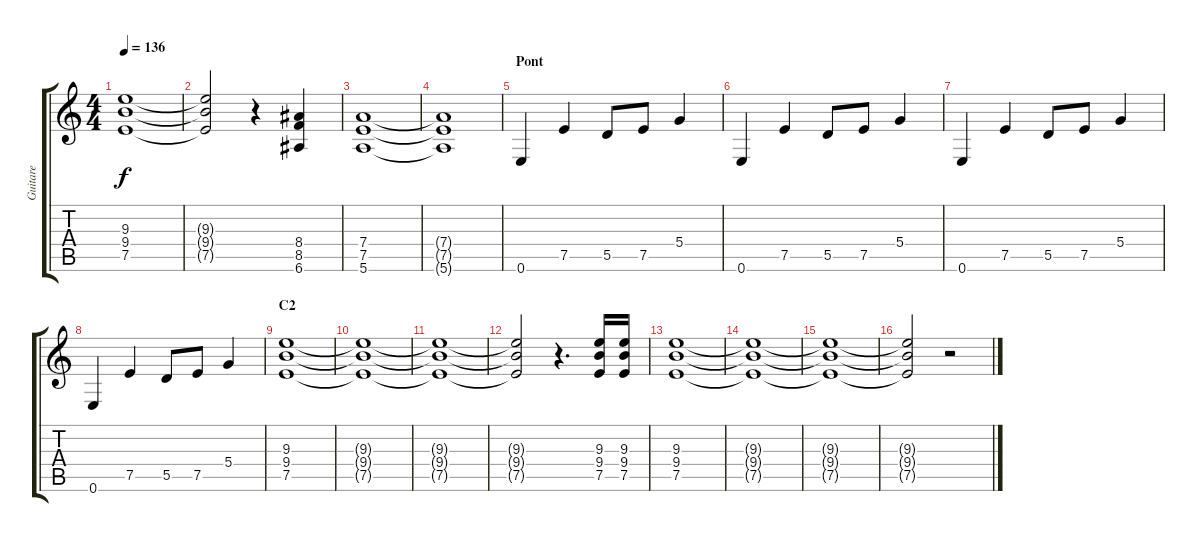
\track ("Guitare" "Guitare") {instrument overdrivenguitar}
\staff {score tabs}
\tuning (E4 B3 G3 D3 A2 E2) {hide}
\ts (4 4)
\tempo 136
\clef g2
\ks c
(9.3 9.4 7.5).1{dy f} |
(9.3{t} 9.4{t} 7.5{t}).2 r.4 (8.4 8.5 6.6).4 |
(7.4 7.5 5.6).1 |
(7.4{t} 7.5{t} 5.6{t}).1 |
\section ("" "Pont")
0.6.4 7.5.4 5.5.8 7.5.8 5.4.4 |
0.6.4 7.5.4 5.5.8 7.5.8 5.4.4 |
0.6.4 7.5.4 5.5.8 7.5.8 5.4.4 |
0.6.4 7.5.4 5.5.8 7.5.8 5.4.4 |
\section ("" "C2")
(9.3 9.4 7.5).1 |
(9.3{t} 9.4{t} 7.5{t}).1 |
(9.3{t} 9.4{t} 7.5{t}).1 |
(9.3{t} 9.4{t} 7.5{t}).2 r.4{d} (9.3 9.4 7.5).16 (9.3 9.4 7.5).16 |
(9.3 9.4 7.5).1 |
(9.3{t} 9.4{t} 7.5{t}).1 |
(9.3{t} 9.4{t} 7.5{t}).1 |
(9.3{t} 9.4{t} 7.5{t}).2 r.2
